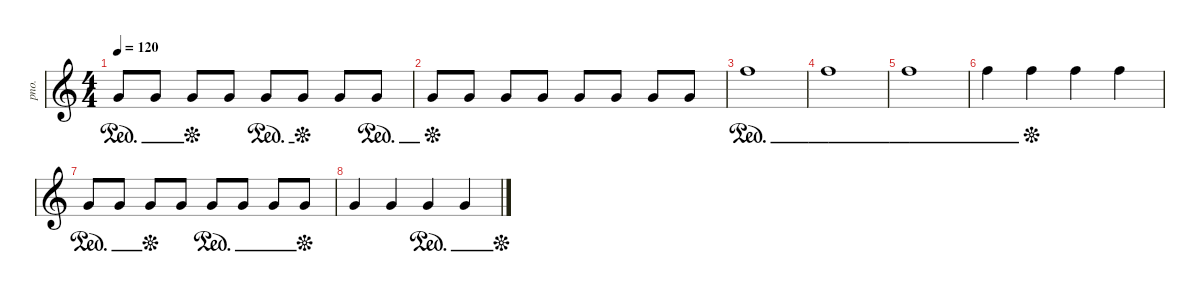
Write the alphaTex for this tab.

\defaultSystemsLayout 4
\hideDynamics
\bracketExtendMode nobrackets
\track ("Acoustic Piano" "pno.") {instrument acousticgrandpiano}
\staff {score}
\tuning (E4 B3 G3 D3 A2 E2)
\ts (4 4)
\tempo 120
\clef g2
\spd 0
\spu
0.25
\spd
0.5
\spu
0.625
\spd
0.875
\ks c
3.1.8{dy mf instrument acousticgrandpiano beam Up} 3.1.8{beam Up} 3.1.8{beam Up} 3.1.8{beam Up} 3.1.8{beam Up} 3.1.8{beam Up} 3.1.8{beam Up} 3.1.8{beam Up} |
\spu 0
3.1.8{beam Up} 3.1.8{beam Up} 3.1.8{beam Up} 3.1.8{beam Up} 3.1.8{beam Up} 3.1.8{beam Up} 3.1.8{beam Up} 3.1.8{beam Up} |
\spd 0
13.1.1{beam Down} |
\sph 0
13.1.1{beam Down} |
\sph 0
13.1.1{beam Down} |
\spu
0.25 13.1.4{beam Down} 13.1.4{beam Down} 22.3.4{beam Down} 22.3.4{beam Down} |
\spd 0
\spu
0.25
\spd
0.5
\spu
0.875 3.1.8{beam Up} 3.1.8{beam Up} 3.1.8{beam Up} 3.1.8{beam Up} 3.1.8{beam Up} 3.1.8{beam Up} 3.1.8{beam Up} 3.1.8{beam Up} |
\spd
0.5
\spu 1
3.1.4{beam Up} 3.1.4{beam Up} 3.1.4{beam Up} 3.1.4{beam Up}
